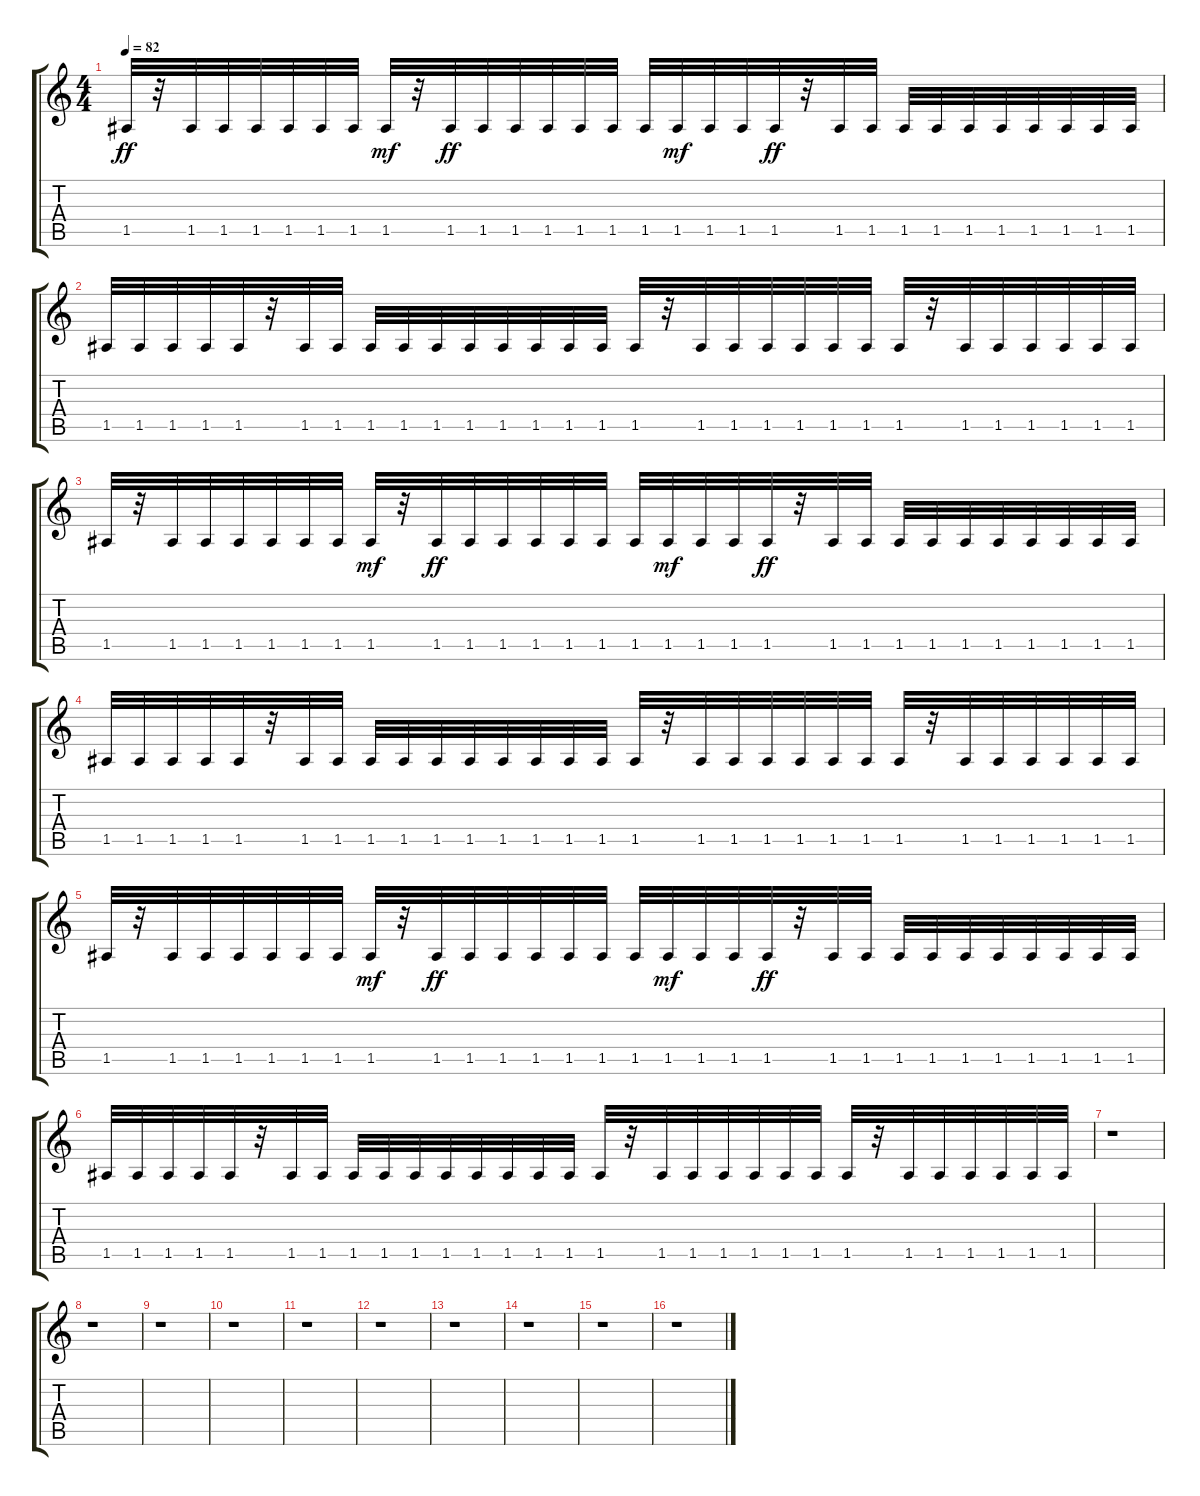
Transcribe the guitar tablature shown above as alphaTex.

\track "" {instrument acousticguitarnylon}
\staff {score tabs}
\tuning (E4 B3 G3 D3 A2 E2) {hide}
\ts (4 4)
\tempo 82
\clef g2
\ks c
1.5.32{dy ff} r.32 1.5.32 1.5.32 1.5.32 1.5.32 1.5.32 1.5.32 1.5.32{dy mf} r.32 1.5.32{dy ff} 1.5.32 1.5.32 1.5.32 1.5.32 1.5.32 1.5.32 1.5.32{dy mf} 1.5.32 1.5.32 1.5.32{dy ff} r.32 1.5.32 1.5.32 1.5.32 1.5.32 1.5.32 1.5.32 1.5.32 1.5.32 1.5.32 1.5.32 |
1.5.32 1.5.32 1.5.32 1.5.32 1.5.32 r.32 1.5.32 1.5.32 1.5.32 1.5.32 1.5.32 1.5.32 1.5.32 1.5.32 1.5.32 1.5.32 1.5.32 r.32 1.5.32 1.5.32 1.5.32 1.5.32 1.5.32 1.5.32 1.5.32 r.32 1.5.32 1.5.32 1.5.32 1.5.32 1.5.32 1.5.32 |
1.5.32 r.32 1.5.32 1.5.32 1.5.32 1.5.32 1.5.32 1.5.32 1.5.32{dy mf} r.32 1.5.32{dy ff} 1.5.32 1.5.32 1.5.32 1.5.32 1.5.32 1.5.32 1.5.32{dy mf} 1.5.32 1.5.32 1.5.32{dy ff} r.32 1.5.32 1.5.32 1.5.32 1.5.32 1.5.32 1.5.32 1.5.32 1.5.32 1.5.32 1.5.32 |
1.5.32 1.5.32 1.5.32 1.5.32 1.5.32 r.32 1.5.32 1.5.32 1.5.32 1.5.32 1.5.32 1.5.32 1.5.32 1.5.32 1.5.32 1.5.32 1.5.32 r.32 1.5.32 1.5.32 1.5.32 1.5.32 1.5.32 1.5.32 1.5.32 r.32 1.5.32 1.5.32 1.5.32 1.5.32 1.5.32 1.5.32 |
1.5.32 r.32 1.5.32 1.5.32 1.5.32 1.5.32 1.5.32 1.5.32 1.5.32{dy mf} r.32 1.5.32{dy ff} 1.5.32 1.5.32 1.5.32 1.5.32 1.5.32 1.5.32 1.5.32{dy mf} 1.5.32 1.5.32 1.5.32{dy ff} r.32 1.5.32 1.5.32 1.5.32 1.5.32 1.5.32 1.5.32 1.5.32 1.5.32 1.5.32 1.5.32 |
1.5.32 1.5.32 1.5.32 1.5.32 1.5.32 r.32 1.5.32 1.5.32 1.5.32 1.5.32 1.5.32 1.5.32 1.5.32 1.5.32 1.5.32 1.5.32 1.5.32 r.32 1.5.32 1.5.32 1.5.32 1.5.32 1.5.32 1.5.32 1.5.32 r.32 1.5.32 1.5.32 1.5.32 1.5.32 1.5.32 1.5.32 |
r.1 |
r.1 |
r.1 |
r.1 |
r.1 |
r.1 |
r.1 |
r.1 |
r.1 |
r.1
